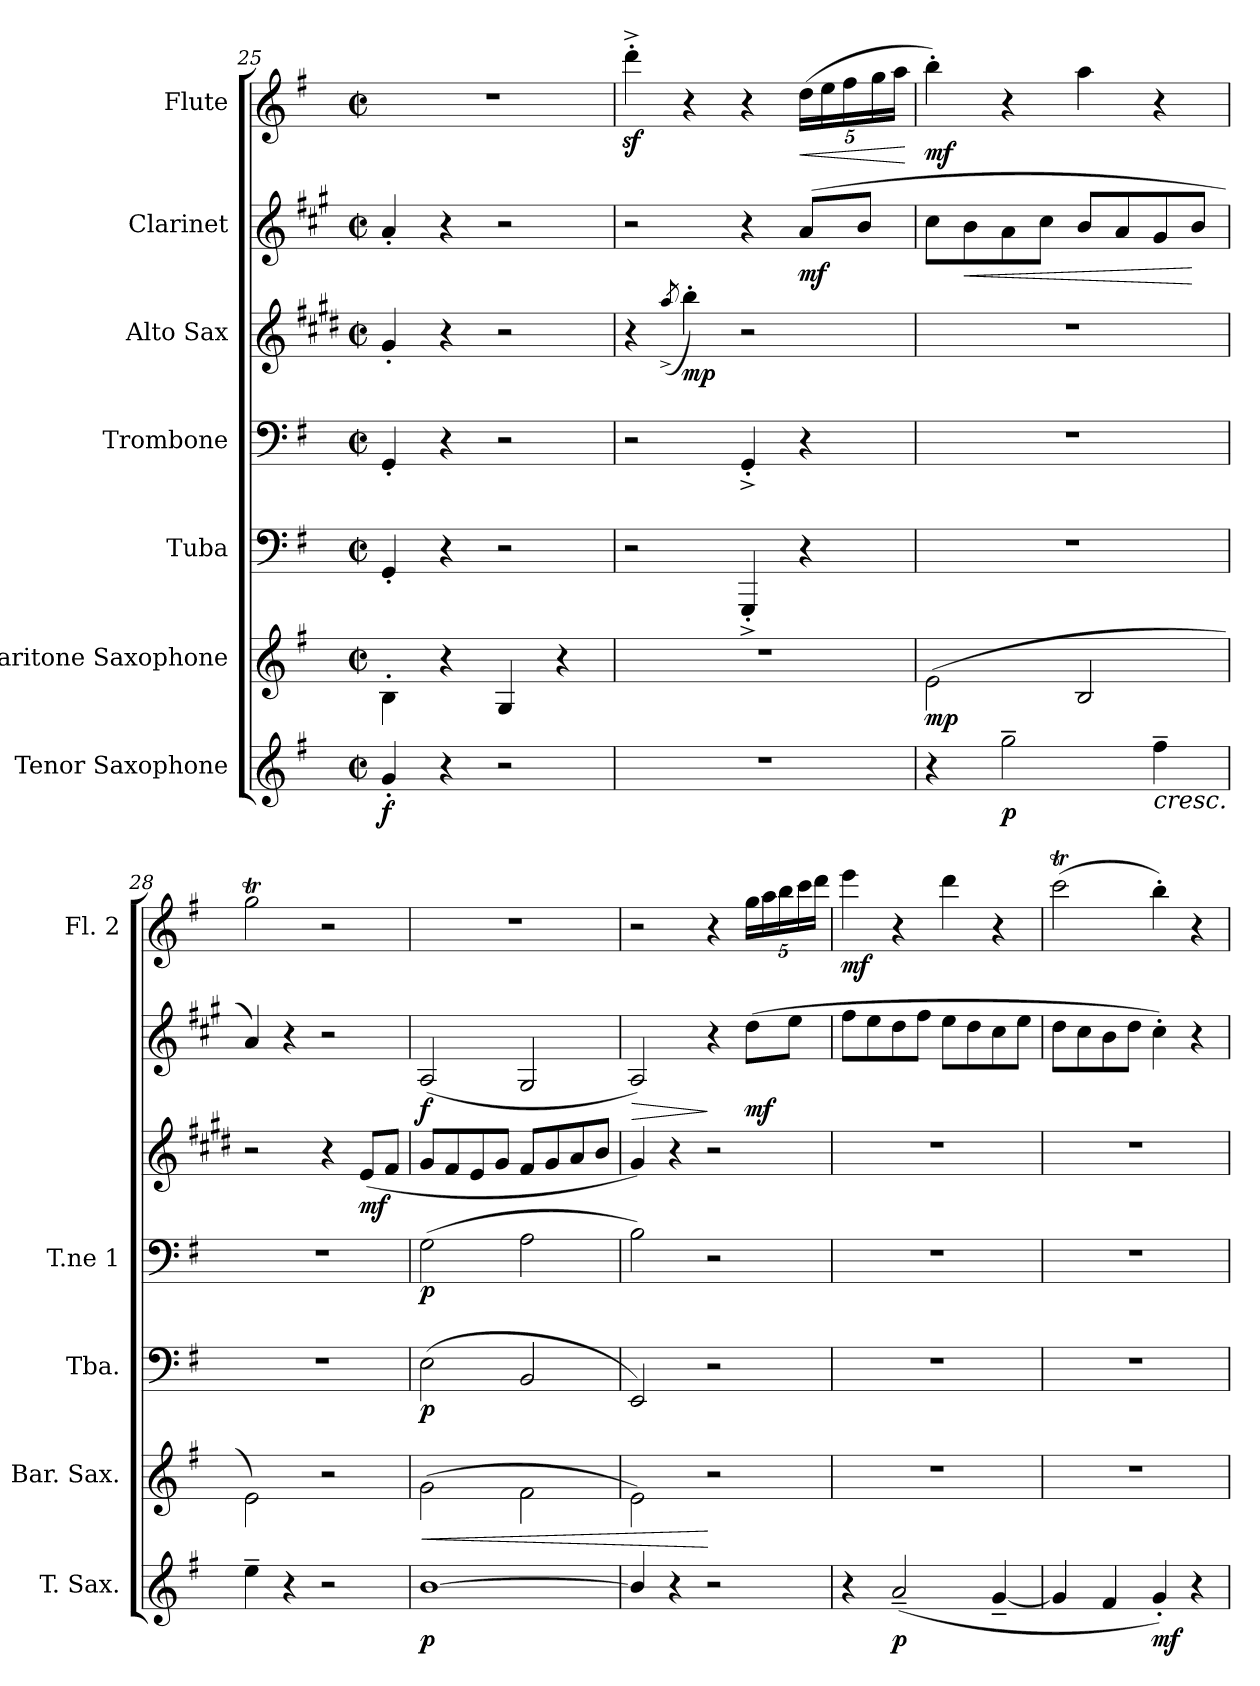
**kern	**dynam	**kern	**dynam	**kern	**dynam	**kern	**dynam	**kern	**dynam	**kern	**dynam	**kern	**dynam
*part7	*part7	*part6	*part6	*part5	*part5	*part4	*part4	*part3	*part3	*part2	*part2	*part1	*part1
*staff7	*staff7	*staff6	*staff6	*staff5	*staff5	*staff4	*staff4	*staff3	*staff3	*staff2	*staff2	*staff1	*staff1
*I"Tenor Saxophone	*	*I"Baritone Saxophone	*	*I"Tuba	*	*I"Trombone	*	*I"Alto Sax	*	*I"Clarinet	*	*I"Flute	*
*I'T. Sax.	*	*I'Bar. Sax.	*	*I'Tba.	*	*I'T.ne 1	*	*	*	*	*	*I'Fl. 2	*
*clefG2	*	*clefG2	*	*clefF4	*	*clefF4	*	*clefG2	*	*clefG2	*	*clefG2	*
*ITrd8c14	*	*ITrd12c21	*	*	*	*	*	*ITrd5c9	*	*ITrd1c2	*	*	*
*k[f#]	*	*k[f#]	*	*k[f#]	*	*k[f#]	*	*k[f#]	*	*k[f#]	*	*k[f#]	*
*	*	*	*	*G:	*	*G:	*	*	*	*	*	*G:	*
*M2/2	*	*M2/2	*	*M2/2	*	*M2/2	*	*M2/2	*	*M2/2	*	*M2/2	*
*met(c|)	*	*met(c|)	*	*met(c|)	*	*met(c|)	*	*met(c|)	*	*met(c|)	*	*met(c|)	*
=25	=25	=25	=25	=25	=25	=25	=25	=25	=25	=25	=25	=25	=25
!	!LO:DY:b	!	!	!	!	!	!	!	!	!	!	!	!
4G'/	f	4BB'\	.	4GG'/	.	4GG'/	.	4B'/	.	4g'/	.	1r	.
4r	.	4r	.	4r	.	4r	.	4r	.	4r	.	.	.
2r	.	4GG/	.	2r	.	2r	.	2r	.	2r	.	.	.
.	.	4r	.	.	.	.	.	.	.	.	.	.	.
=26	=26	=26	=26	=26	=26	=26	=26	=26	=26	=26	=26	=26	=26
1r	.	1r	.	2r	.	2r	.	4r	.	2r	.	4dddz<^'\	.
.	.	.	.	.	.	.	.	(8qcc^/	.	.	.	.	.
!	!	!	!	!	!	!	!	!	!LO:DY:b	!	!	!	!
.	.	.	.	.	.	.	.	4dd'\)	mp	.	.	4r	.
.	.	.	.	4GGG^'/	.	4GG^'/	.	2r	.	4r	.	4r	.
*	*	*	*	*	*	*	*	*	*	*	*	*Xbrackettup	*
!	!	!	!	!	!	!	!	!	!	!	!LO:DY:b	!	!LO:HP:b
.	.	.	.	4r	.	4r	.	.	.	(8g/L	mf	(20dd\LL	<
.	.	.	.	.	.	.	.	.	.	.	.	20ee\	.
.	.	.	.	.	.	.	.	.	.	.	.	20ff#\	.
.	.	.	.	.	.	.	.	.	.	8a/J	.	.	.
.	.	.	.	.	.	.	.	.	.	.	.	20gg\	.
.	.	.	.	.	.	.	.	.	.	.	.	20aa\JJ	.
.	.	.	.	.	.	.	.	.	.	.	.	.	[
=27	=27	=27	=27	=27	=27	=27	=27	=27	=27	=27	=27	=27	=27
!	!	!	!LO:DY:b	!	!	!	!	!	!	!	!	!	!LO:DY:b
4r	.	(>2E\	mp	1r	.	1r	.	1r	.	8b\L	.	4bb'\)	mf
!	!	!	!	!	!	!	!	!	!	!	!LO:HP:b	!	!
.	.	.	.	.	.	.	.	.	.	8a\	<	.	.
!	!LO:DY:b	!	!	!	!	!	!	!	!	!	!	!	!
2g~\	p	.	.	.	.	.	.	.	.	8g\	.	4r	.
.	.	.	.	.	.	.	.	.	.	8b\J	.	.	.
.	.	2BB/	.	.	.	.	.	.	.	8a/L	.	4aa\	.
.	.	.	.	.	.	.	.	.	.	8g/	.	.	.
!	!LO:HP:b	!	!	!	!	!	!	!	!	!	!	!	!
4f#~\	<	.	.	.	.	.	.	.	.	8f#/	.	4r	.
.	.	.	.	.	.	.	.	.	.	8a/J	[	.	.
!!LO:PB:g=z
=28	=28	=28	=28	=28	=28	=28	=28	=28	=28	=28	=28	=28	=28
4e~\	.	2E\)	.	1r	.	1r	.	2r	.	4g/)	.	2ggT\	.
4r	.	.	.	.	.	.	.	.	.	4r	.	.	.
2r	.	2r	.	.	.	.	.	4r	.	2r	.	2r	.
!	!	!	!	!	!	!	!	!	!LO:DY:b	!	!	!	!
.	.	.	.	.	.	.	.	(8G/L	mf	.	.	.	.
.	.	.	.	.	.	.	.	8A/J	.	.	.	.	.
=29	=29	=29	=29	=29	=29	=29	=29	=29	=29	=29	=29	=29	=29
!	!LO:DY:b	!	!LO:HP:b	!	!LO:DY:b	!	!LO:DY:b	!	!	!	!LO:DY:b	!	!
[1B	p	(>2G\	<	(>2E\	p	(>2G\	p	8B/L	.	(2G/	f	1r	.
.	.	.	.	.	.	.	.	8A/	.	.	.	.	.
.	.	.	.	.	.	.	.	8G/	.	.	.	.	.
.	.	.	.	.	.	.	.	8B/J	.	.	.	.	.
.	.	2F#\	.	2BB/	.	2A\	.	8A/L	.	2F#/	.	.	.
.	.	.	.	.	.	.	.	8B/	.	.	.	.	.
.	.	.	.	.	.	.	.	8c/	.	.	.	.	.
.	.	.	.	.	.	.	.	8d/J	.	.	.	.	.
=30	=30	=30	=30	=30	=30	=30	=30	=30	=30	=30	=30	=30	=30
!	!	!	!	!	!	!	!	!	!	!	!LO:HP:b	!	!
4B/]	.	2E\)	.	2EE/)	.	2B\)	.	4B/)	.	2G/)	>	2r	.
4r	.	.	.	.	.	.	.	4r	.	.	.	.	.
2r	.	2r	[	2r	.	2r	.	2r	.	4r	]	4r	.
!	!	!	!	!	!	!	!	!	!	!	!LO:DY:b	!	!
.	.	.	.	.	.	.	.	.	.	(>8cc\L	mf	20gg\LL	.
.	.	.	.	.	.	.	.	.	.	.	.	20aa\	.
.	.	.	.	.	.	.	.	.	.	.	.	20bb\	.
.	.	.	.	.	.	.	.	.	.	8dd\J	.	.	.
.	.	.	.	.	.	.	.	.	.	.	.	20ccc\	.
.	.	.	.	.	.	.	.	.	.	.	.	20ddd\JJ	.
=31	=31	=31	=31	=31	=31	=31	=31	=31	=31	=31	=31	=31	=31
!	!	!	!	!	!	!	!	!	!	!	!	!	!LO:DY:b
4r	.	1r	.	1r	.	1r	.	1r	.	8ee\L	.	4eee\	mf
.	.	.	.	.	.	.	.	.	.	8dd\	.	.	.
!	!LO:DY:b	!	!	!	!	!	!	!	!	!	!	!	!
(>2A~/	p	.	.	.	.	.	.	.	.	8cc\	.	4r	.
.	.	.	.	.	.	.	.	.	.	8ee\J	.	.	.
.	.	.	.	.	.	.	.	.	.	8dd\L	.	4ddd\	.
.	.	.	.	.	.	.	.	.	.	8cc\	.	.	.
[4G~/	.	.	.	.	.	.	.	.	.	8b\	.	4r	.
.	.	.	.	.	.	.	.	.	.	8dd\J	.	.	.
=32	=32	=32	=32	=32	=32	=32	=32	=32	=32	=32	=32	=32	=32
4G/]	.	1r	.	1r	.	1r	.	1r	.	8cc\L	.	(>2cccT\	.
.	.	.	.	.	.	.	.	.	.	8b\	.	.	.
4F#/	[	.	.	.	.	.	.	.	.	8a\	.	.	.
.	.	.	.	.	.	.	.	.	.	8cc\J	.	.	.
!	!LO:DY:b	!	!	!	!	!	!	!	!	!	!	!	!
4G'/)	mf	.	.	.	.	.	.	.	.	4b'\)	.	4bb'\)	.
4r	.	.	.	.	.	.	.	.	.	4r	.	4r	.
=	=	=	=	=	=	=	=	=	=	=	=	=	=
*-	*-	*-	*-	*-	*-	*-	*-	*-	*-	*-	*-	*-	*-
